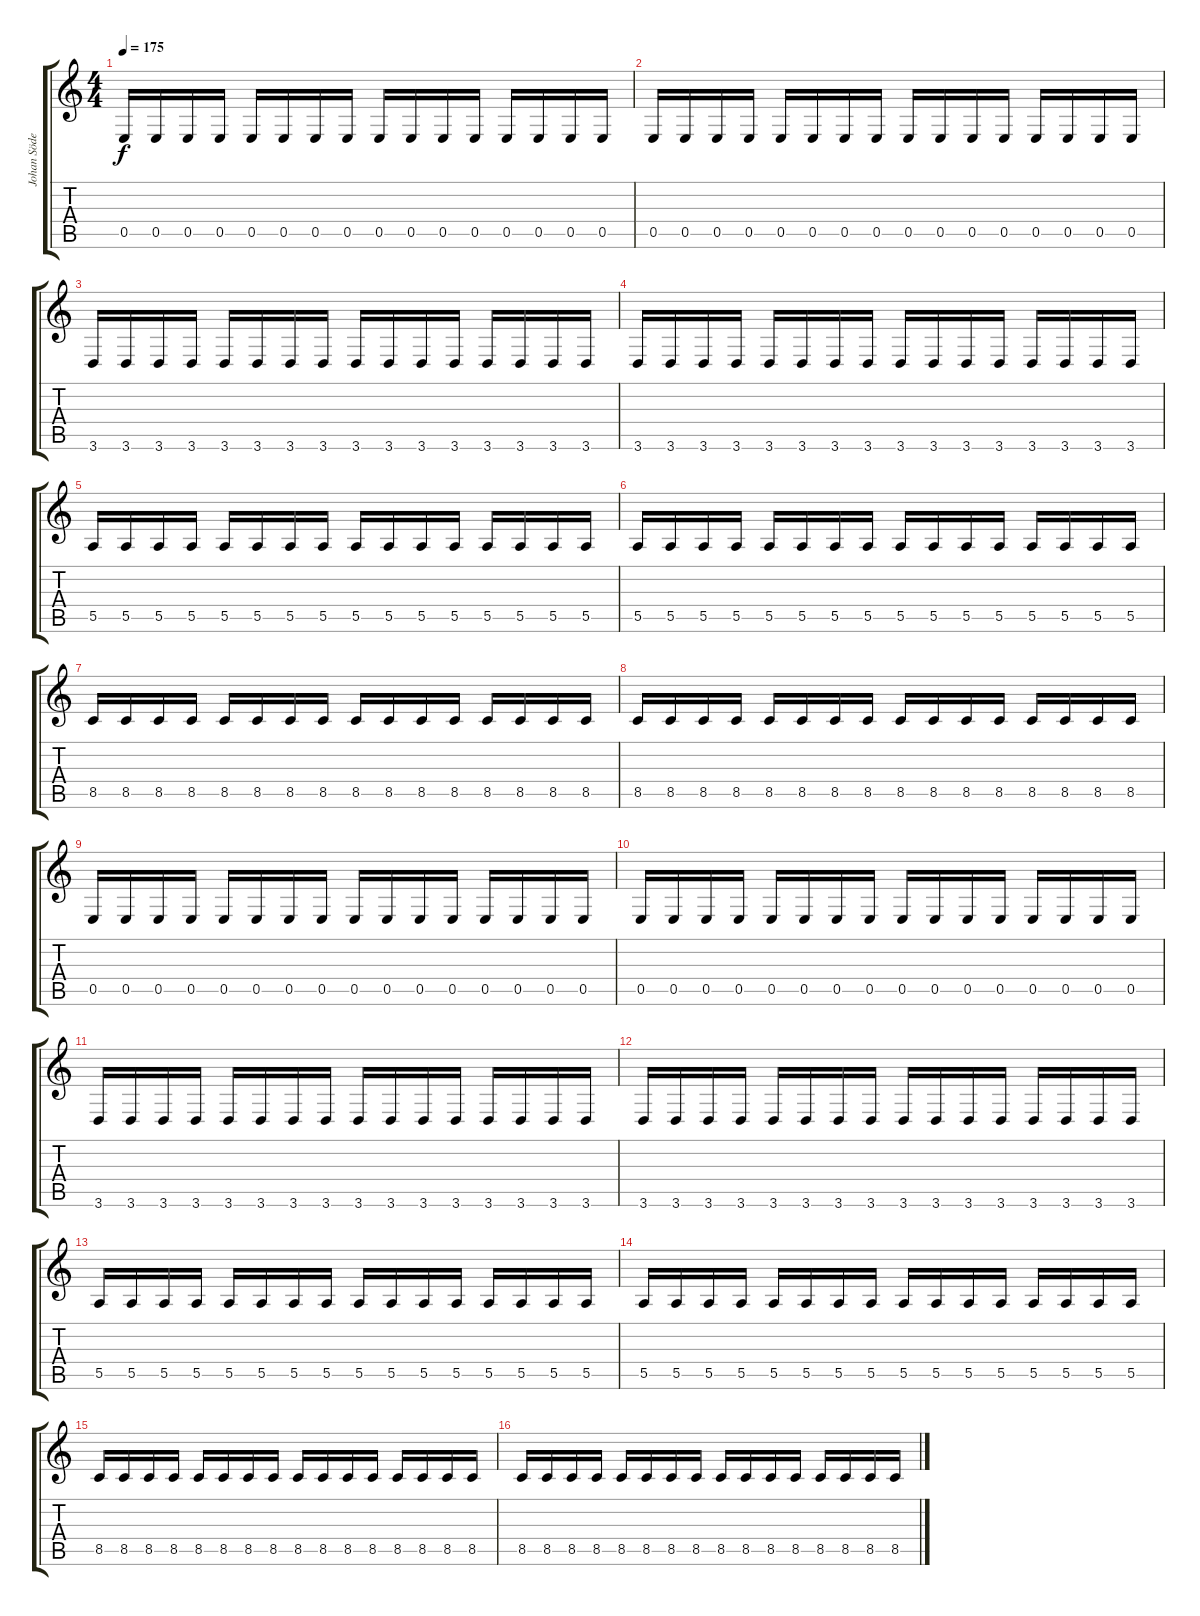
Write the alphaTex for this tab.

\track ("Johan Söderberg" "Johan Söde") {instrument distortionguitar}
\staff {score tabs}
\tuning (B3 Gb3 D3 A2 E2 B1) {hide}
\ts (4 4)
\tempo 175
\clef g2
\ks c
0.5.16{dy f} 0.5.16 0.5.16 0.5.16 0.5.16 0.5.16 0.5.16 0.5.16 0.5.16 0.5.16 0.5.16 0.5.16 0.5.16 0.5.16 0.5.16 0.5.16 |
0.5.16 0.5.16 0.5.16 0.5.16 0.5.16 0.5.16 0.5.16 0.5.16 0.5.16 0.5.16 0.5.16 0.5.16 0.5.16 0.5.16 0.5.16 0.5.16 |
3.6.16 3.6.16 3.6.16 3.6.16 3.6.16 3.6.16 3.6.16 3.6.16 3.6.16 3.6.16 3.6.16 3.6.16 3.6.16 3.6.16 3.6.16 3.6.16 |
3.6.16 3.6.16 3.6.16 3.6.16 3.6.16 3.6.16 3.6.16 3.6.16 3.6.16 3.6.16 3.6.16 3.6.16 3.6.16 3.6.16 3.6.16 3.6.16 |
5.5.16 5.5.16 5.5.16 5.5.16 5.5.16 5.5.16 5.5.16 5.5.16 5.5.16 5.5.16 5.5.16 5.5.16 5.5.16 5.5.16 5.5.16 5.5.16 |
5.5.16 5.5.16 5.5.16 5.5.16 5.5.16 5.5.16 5.5.16 5.5.16 5.5.16 5.5.16 5.5.16 5.5.16 5.5.16 5.5.16 5.5.16 5.5.16 |
8.5.16 8.5.16 8.5.16 8.5.16 8.5.16 8.5.16 8.5.16 8.5.16 8.5.16 8.5.16 8.5.16 8.5.16 8.5.16 8.5.16 8.5.16 8.5.16 |
8.5.16 8.5.16 8.5.16 8.5.16 8.5.16 8.5.16 8.5.16 8.5.16 8.5.16 8.5.16 8.5.16 8.5.16 8.5.16 8.5.16 8.5.16 8.5.16 |
0.5.16 0.5.16 0.5.16 0.5.16 0.5.16 0.5.16 0.5.16 0.5.16 0.5.16 0.5.16 0.5.16 0.5.16 0.5.16 0.5.16 0.5.16 0.5.16 |
0.5.16 0.5.16 0.5.16 0.5.16 0.5.16 0.5.16 0.5.16 0.5.16 0.5.16 0.5.16 0.5.16 0.5.16 0.5.16 0.5.16 0.5.16 0.5.16 |
3.6.16 3.6.16 3.6.16 3.6.16 3.6.16 3.6.16 3.6.16 3.6.16 3.6.16 3.6.16 3.6.16 3.6.16 3.6.16 3.6.16 3.6.16 3.6.16 |
3.6.16 3.6.16 3.6.16 3.6.16 3.6.16 3.6.16 3.6.16 3.6.16 3.6.16 3.6.16 3.6.16 3.6.16 3.6.16 3.6.16 3.6.16 3.6.16 |
5.5.16 5.5.16 5.5.16 5.5.16 5.5.16 5.5.16 5.5.16 5.5.16 5.5.16 5.5.16 5.5.16 5.5.16 5.5.16 5.5.16 5.5.16 5.5.16 |
5.5.16 5.5.16 5.5.16 5.5.16 5.5.16 5.5.16 5.5.16 5.5.16 5.5.16 5.5.16 5.5.16 5.5.16 5.5.16 5.5.16 5.5.16 5.5.16 |
8.5.16 8.5.16 8.5.16 8.5.16 8.5.16 8.5.16 8.5.16 8.5.16 8.5.16 8.5.16 8.5.16 8.5.16 8.5.16 8.5.16 8.5.16 8.5.16 |
8.5.16 8.5.16 8.5.16 8.5.16 8.5.16 8.5.16 8.5.16 8.5.16 8.5.16 8.5.16 8.5.16 8.5.16 8.5.16 8.5.16 8.5.16 8.5.16
